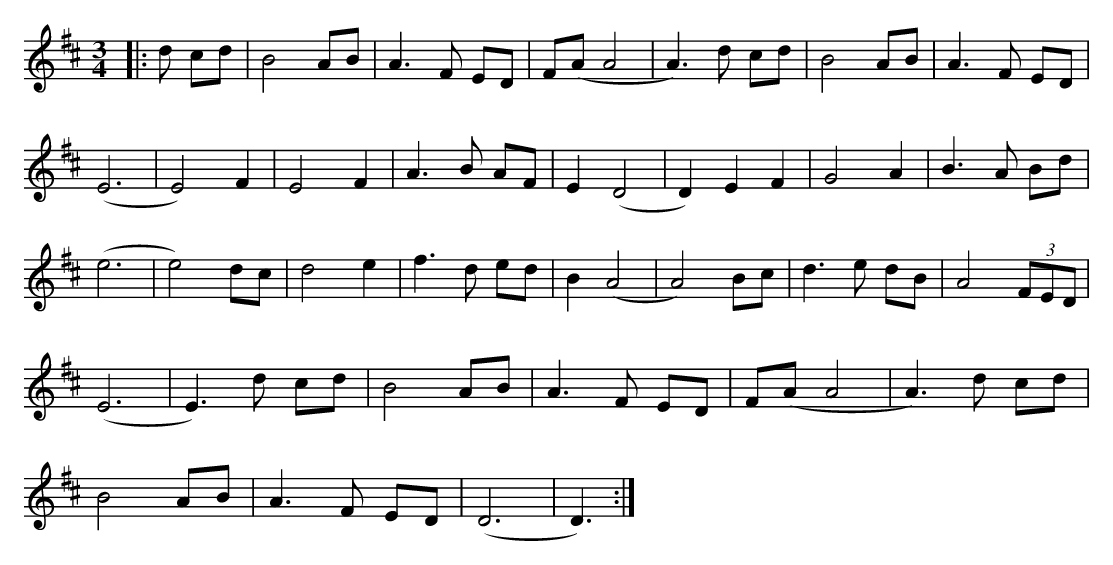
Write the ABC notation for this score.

X:1
M:3/4
K:D
|:d cd|B4 AB | A3 F ED |F(A A4|A3) d cd |B4 AB |A3 F ED |
 (E6 |E4) F2 | E4F2 |A3 B AF | E2 ( D4 | D2 ) E2 F2 | G4 A2 |B3 A Bd |
 (e6| e4 ) dc | d4 e2 | f3 d ed | B2 (A4 | A4) Bc | d3 e dB | A4 (3FED |
 (E6 | E3 ) d cd | B4 AB | A3 F ED | F(A A4 |A3) d cd |
 B4 AB | A3 F ED |( D6 | D3):|
